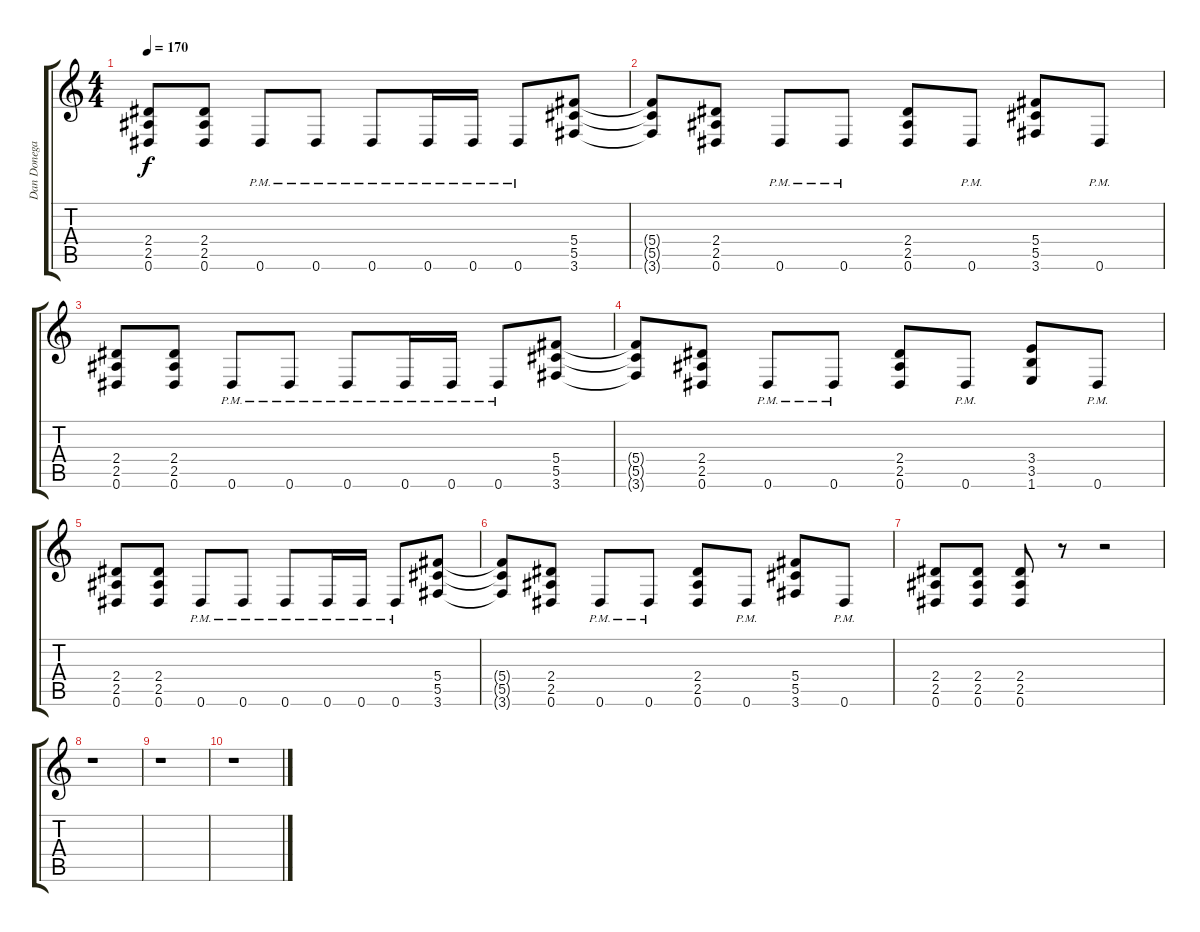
\track ("Dan Donegan" "Dan Donega") {instrument overdrivenguitar}
\staff {score tabs}
\tuning (Eb4 Bb3 Gb3 Db3 Ab2 Eb2) {hide}
\ts (4 4)
\tempo 170
\clef g2
\ks c
(2.4 2.5 0.6).8{dy f} (2.4 2.5 0.6).8 0.6{pm}.8 0.6{pm}.8 0.6{pm}.8 0.6{pm}.16 0.6{pm}.16 0.6{pm}.8 (5.4 5.5 3.6).8 |
(5.4{t} 5.5{t} 3.6{t}).8 (2.4 2.5 0.6).8 0.6{pm}.8 0.6{pm}.8 (2.4 2.5 0.6).8 0.6{pm}.8 (5.4 5.5 3.6).8 0.6{pm}.8 |
(2.4 2.5 0.6).8 (2.4 2.5 0.6).8 0.6{pm}.8 0.6{pm}.8 0.6{pm}.8 0.6{pm}.16 0.6{pm}.16 0.6{pm}.8 (5.4 5.5 3.6).8 |
(5.4{t} 5.5{t} 3.6{t}).8 (2.4 2.5 0.6).8 0.6{pm}.8 0.6{pm}.8 (2.4 2.5 0.6).8 0.6{pm}.8 (3.4 3.5 1.6).8 0.6{pm}.8 |
(2.4 2.5 0.6).8 (2.4 2.5 0.6).8 0.6{pm}.8 0.6{pm}.8 0.6{pm}.8 0.6{pm}.16 0.6{pm}.16 0.6{pm}.8 (5.4 5.5 3.6).8 |
(5.4{t} 5.5{t} 3.6{t}).8 (2.4 2.5 0.6).8 0.6{pm}.8 0.6{pm}.8 (2.4 2.5 0.6).8 0.6{pm}.8 (5.4 5.5 3.6).8 0.6{pm}.8 |
(2.4 2.5 0.6).8 (2.4 2.5 0.6).8 (2.4 2.5 0.6).8 r.8 r.2 |
r.1 |
r.1 |
r.1
